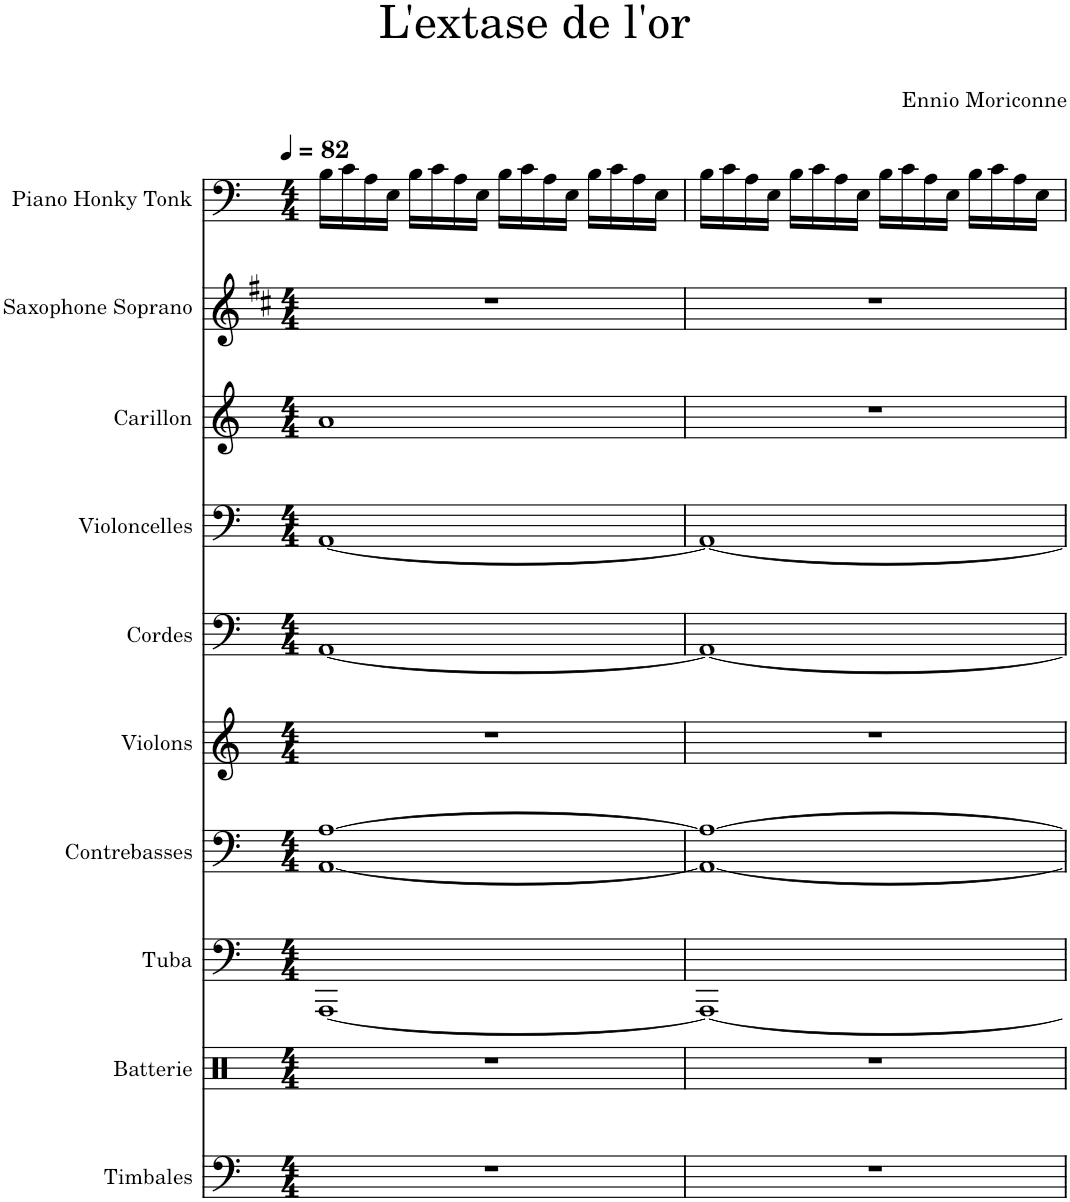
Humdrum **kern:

**kern	**kern	**kern	**kern	**kern	**kern	**kern	**kern	**kern	**kern
*part10	*part9	*part8	*part7	*part6	*part5	*part4	*part3	*part2	*part1
*staff10	*staff9	*staff8	*staff7	*staff6	*staff5	*staff4	*staff3	*staff2	*staff1
*I"Timbales	*I"Batterie	*I"Tuba	*I"Contrebasses	*I"Violons	*I"Cordes	*I"Violoncelles	*I"Carillon	*I"Saxophone Soprano	*I"Piano Honky Tonk
*I'Timb.	*I'Bat.	*I'Tba.	*I'Cbs.	*I'Vlns.	*	*I'Vlcs	*I'Car.	*I'Sax. S.	*I'Pia. Hnk.
*clefF4	*clefX	*clefF4	*clefF4	*clefG2	*clefF4	*clefF4	*clefG2	*clefG2	*clefF4
*	*	*	*Trd7c12	*	*	*	*	*Trd1c2	*
*k[]	*k[]	*k[]	*k[]	*k[]	*k[]	*k[]	*k[]	*k[f#c#]	*k[]
*M4/4	*M4/4	*M4/4	*M4/4	*M4/4	*M4/4	*M4/4	*M4/4	*M4/4	*M4/4
*MM82	*MM82	*MM82	*MM82	*MM82	*MM82	*MM82	*MM82	*MM82	*MM82
=1	=1	=1	=1	=1	=1	=1	=1	=1	=1
1r	1r	[1AAA	[1AA [1A	1r	[1AA	[1AA	1a	1r	16B\LL
.	.	.	.	.	.	.	.	.	16c\
.	.	.	.	.	.	.	.	.	16A\
.	.	.	.	.	.	.	.	.	16E\JJ
.	.	.	.	.	.	.	.	.	16B\LL
.	.	.	.	.	.	.	.	.	16c\
.	.	.	.	.	.	.	.	.	16A\
.	.	.	.	.	.	.	.	.	16E\JJ
.	.	.	.	.	.	.	.	.	16B\LL
.	.	.	.	.	.	.	.	.	16c\
.	.	.	.	.	.	.	.	.	16A\
.	.	.	.	.	.	.	.	.	16E\JJ
.	.	.	.	.	.	.	.	.	16B\LL
.	.	.	.	.	.	.	.	.	16c\
.	.	.	.	.	.	.	.	.	16A\
.	.	.	.	.	.	.	.	.	16E\JJ
=2	=2	=2	=2	=2	=2	=2	=2	=2	=2
1r	1r	1AAA_	1AA_ 1A_	1r	1AA_	1AA_	1r	1r	16B\LL
.	.	.	.	.	.	.	.	.	16c\
.	.	.	.	.	.	.	.	.	16A\
.	.	.	.	.	.	.	.	.	16E\JJ
.	.	.	.	.	.	.	.	.	16B\LL
.	.	.	.	.	.	.	.	.	16c\
.	.	.	.	.	.	.	.	.	16A\
.	.	.	.	.	.	.	.	.	16E\JJ
.	.	.	.	.	.	.	.	.	16B\LL
.	.	.	.	.	.	.	.	.	16c\
.	.	.	.	.	.	.	.	.	16A\
.	.	.	.	.	.	.	.	.	16E\JJ
.	.	.	.	.	.	.	.	.	16B\LL
.	.	.	.	.	.	.	.	.	16c\
.	.	.	.	.	.	.	.	.	16A\
.	.	.	.	.	.	.	.	.	16E\JJ
=	=	=	=	=	=	=	=	=	=
*-	*-	*-	*-	*-	*-	*-	*-	*-	*-
